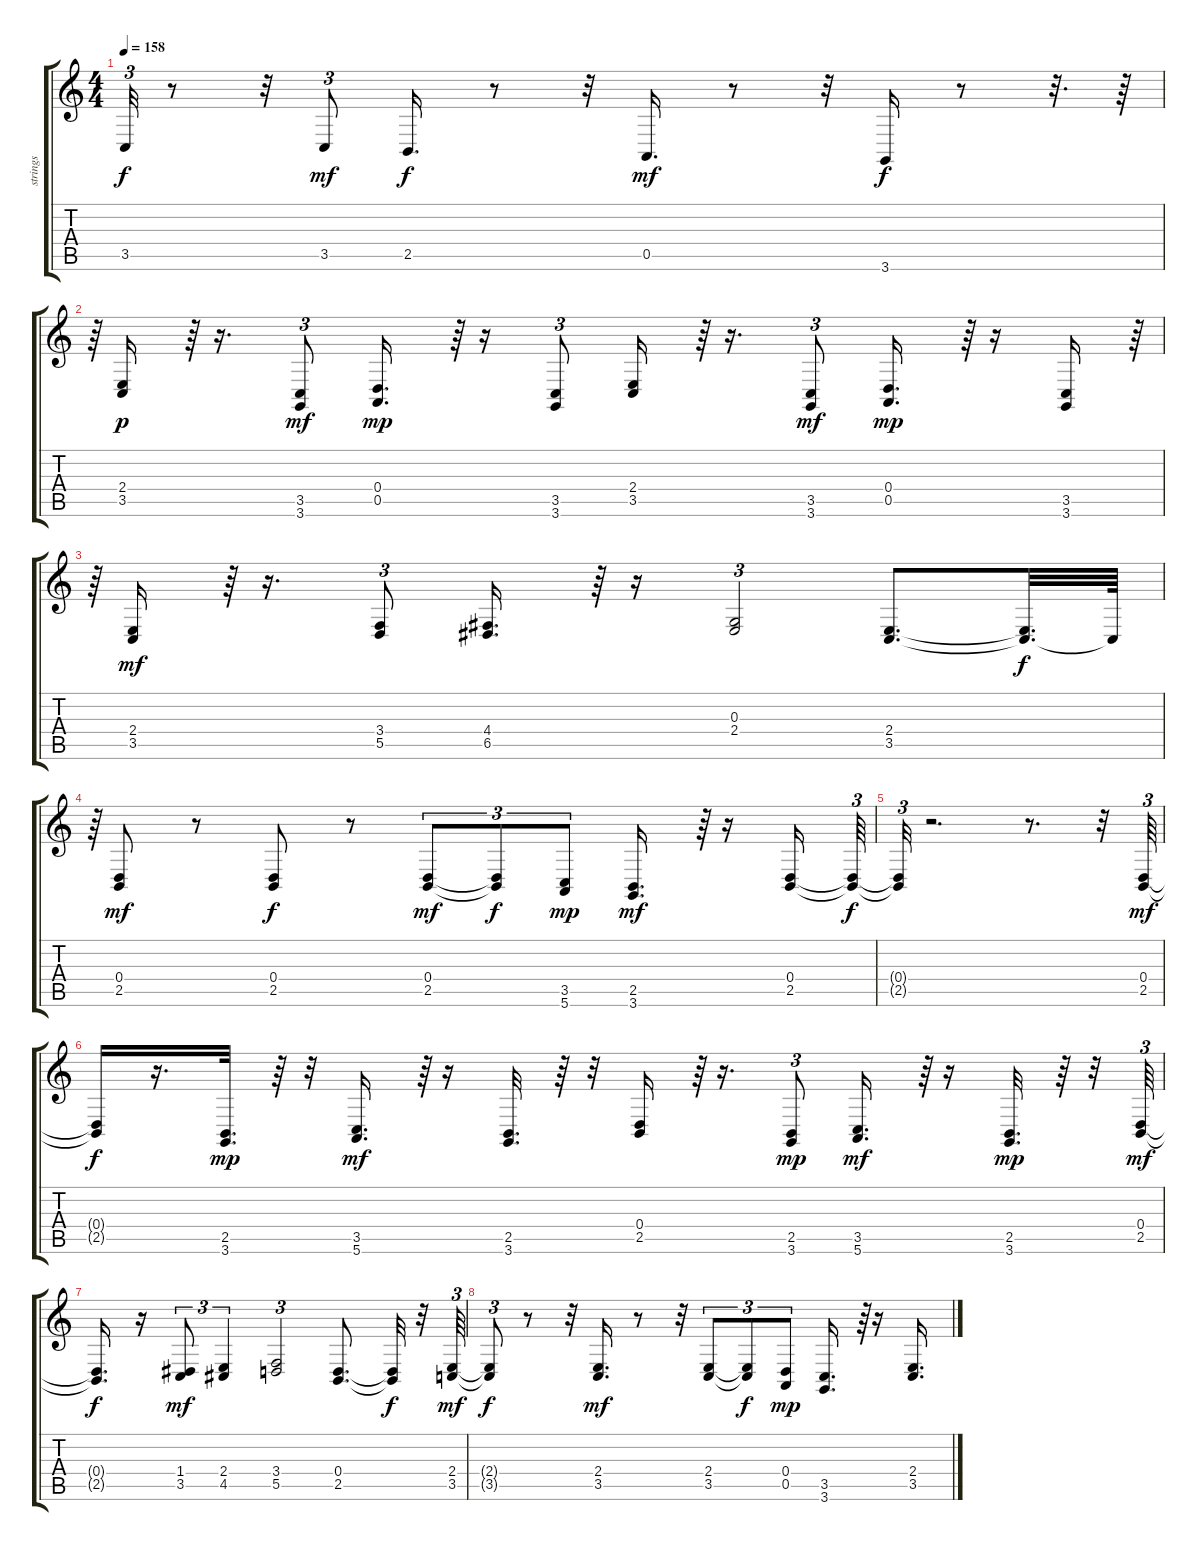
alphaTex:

\track ("strings" "strings") {instrument stringensemble1}
\staff {score tabs}
\tuning (E4 B3 G3 D3 A2 E2) {hide}
\ts (4 4)
\tempo 158
\clef g2
\ks c
3.5{t}.32{tu (3 2) dy f} r.8 r.32 3.5.8{tu (3 2) dy mf} 2.5.16{d dy f} r.8 r.32 0.5.16{d dy mf} r.8 r.32 3.6.16{dy f} r.8 r.32{d} r.64 |
r.64{tu (3 2)} (2.4 3.5).16{dy p} r.64{tu (3 2)} r.16{d} (3.5 3.6).8{tu (3 2) dy mf} (0.4 0.5).16{d dy mp} r.64{tu (3 2)} r.16 (3.5 3.6).8{tu (3 2)} (2.4 3.5).16 r.64{tu (3 2)} r.16{d} (3.5 3.6).8{tu (3 2) dy mf} (0.4 0.5).16{d dy mp} r.64{tu (3 2)} r.16 (3.5 3.6).16 r.64{tu (3 2)} |
r.64{tu (3 2)} (2.4 3.5).16{dy mf} r.64{tu (3 2)} r.16{d} (3.4 5.5).8{tu (3 2)} (4.4 6.5).16{d} r.64{tu (3 2)} r.16 (0.3 2.4).2{tu (3 2)} (2.4 3.5).8{d} (2.4{t} 3.5{t}).32{d dy f} 3.5{t}.64 |
r.64{tu (3 2)} (0.4 2.5).8{dy mf} r.8 (0.4 2.5).8{dy f} r.8 (0.4 2.5).8{tu (3 2) dy mf} (0.4{t} 2.5{t}).8{tu (3 2) dy f} (3.5 5.6).8{tu (3 2) dy mp} (2.5 3.6).16{d dy mf} r.64{tu (3 2)} r.16 (0.4 2.5).16 (0.4{t} 2.5{t}).64{tu (3 2) dy f} |
(0.4{t} 2.5{t}).32{tu (3 2)} r.2{d} r.8{d} r.32 (0.4 2.5).64{tu (3 2) dy mf} |
(0.4{t} 2.5{t}).16{dy f} r.16{d} (2.5 3.6).32{d dy mp} r.64 r.32 (3.5 5.6).16{d dy mf} r.64{tu (3 2)} r.16 (2.5 3.6).32{d} r.64 r.32 (0.4 2.5).16 r.64{tu (3 2)} r.16{d} (2.5 3.6).8{tu (3 2) dy mp} (3.5 5.6).16{d dy mf} r.64{tu (3 2)} r.16 (2.5 3.6).32{d dy mp} r.64 r.32 (0.4 2.5).64{tu (3 2) dy mf} |
(0.4{t} 2.5{t}).16{d dy f} r.16 (1.4 3.5).8{tu (3 2) dy mf} (2.4 4.5).4{tu (3 2)} (3.4 5.5).2{tu (3 2)} (0.4 2.5).8{d} (0.4{t} 2.5{t}).32{dy f} r.32 (2.4 3.5).64{tu (3 2) dy mf} |
(2.4{t} 3.5{t}).8{tu (3 2) dy f} r.8 r.32 (2.4 3.5).16{d dy mf} r.8 r.32 (2.4 3.5).8{tu (3 2)} (2.4{t} 3.5{t}).8{tu (3 2) dy f} (0.4 0.5).8{tu (3 2) dy mp} (3.5 3.6).16{d} r.64{tu (3 2)} r.16 (2.4 3.5).16{d}
